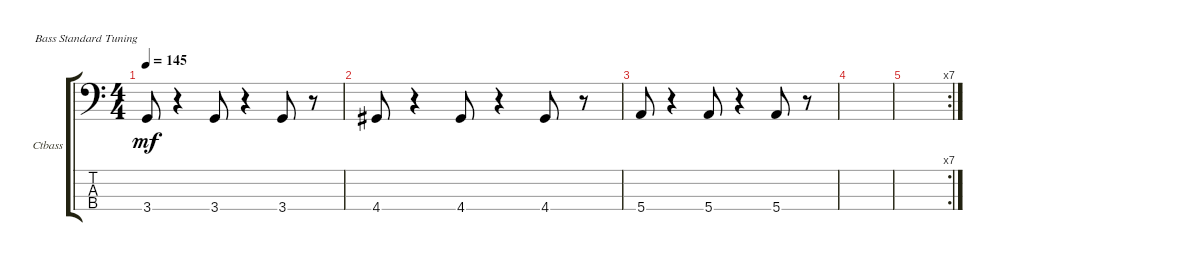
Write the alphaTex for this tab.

\defaultSystemsLayout 4
\bracketExtendMode groupsimilarinstruments
\firstSystemTrackNameOrientation horizontal
\otherSystemsTrackNameOrientation horizontal
\track ("Contrabass" "Ctbass") {instrument contrabass}
\staff {score tabs}
\tuning (G2 D2 A1 E1)
\ts (4 4)
\tempo 145
\clef f4
\ks c
3.4.8{dy mf} r.4 3.4.8 r.4 3.4.8 r.8 |
4.4.8 r.4 4.4.8 r.4 4.4.8 r.8 |
5.4.8 r.4 5.4.8 r.4 5.4.8 r.8 |
|
\rc 7
